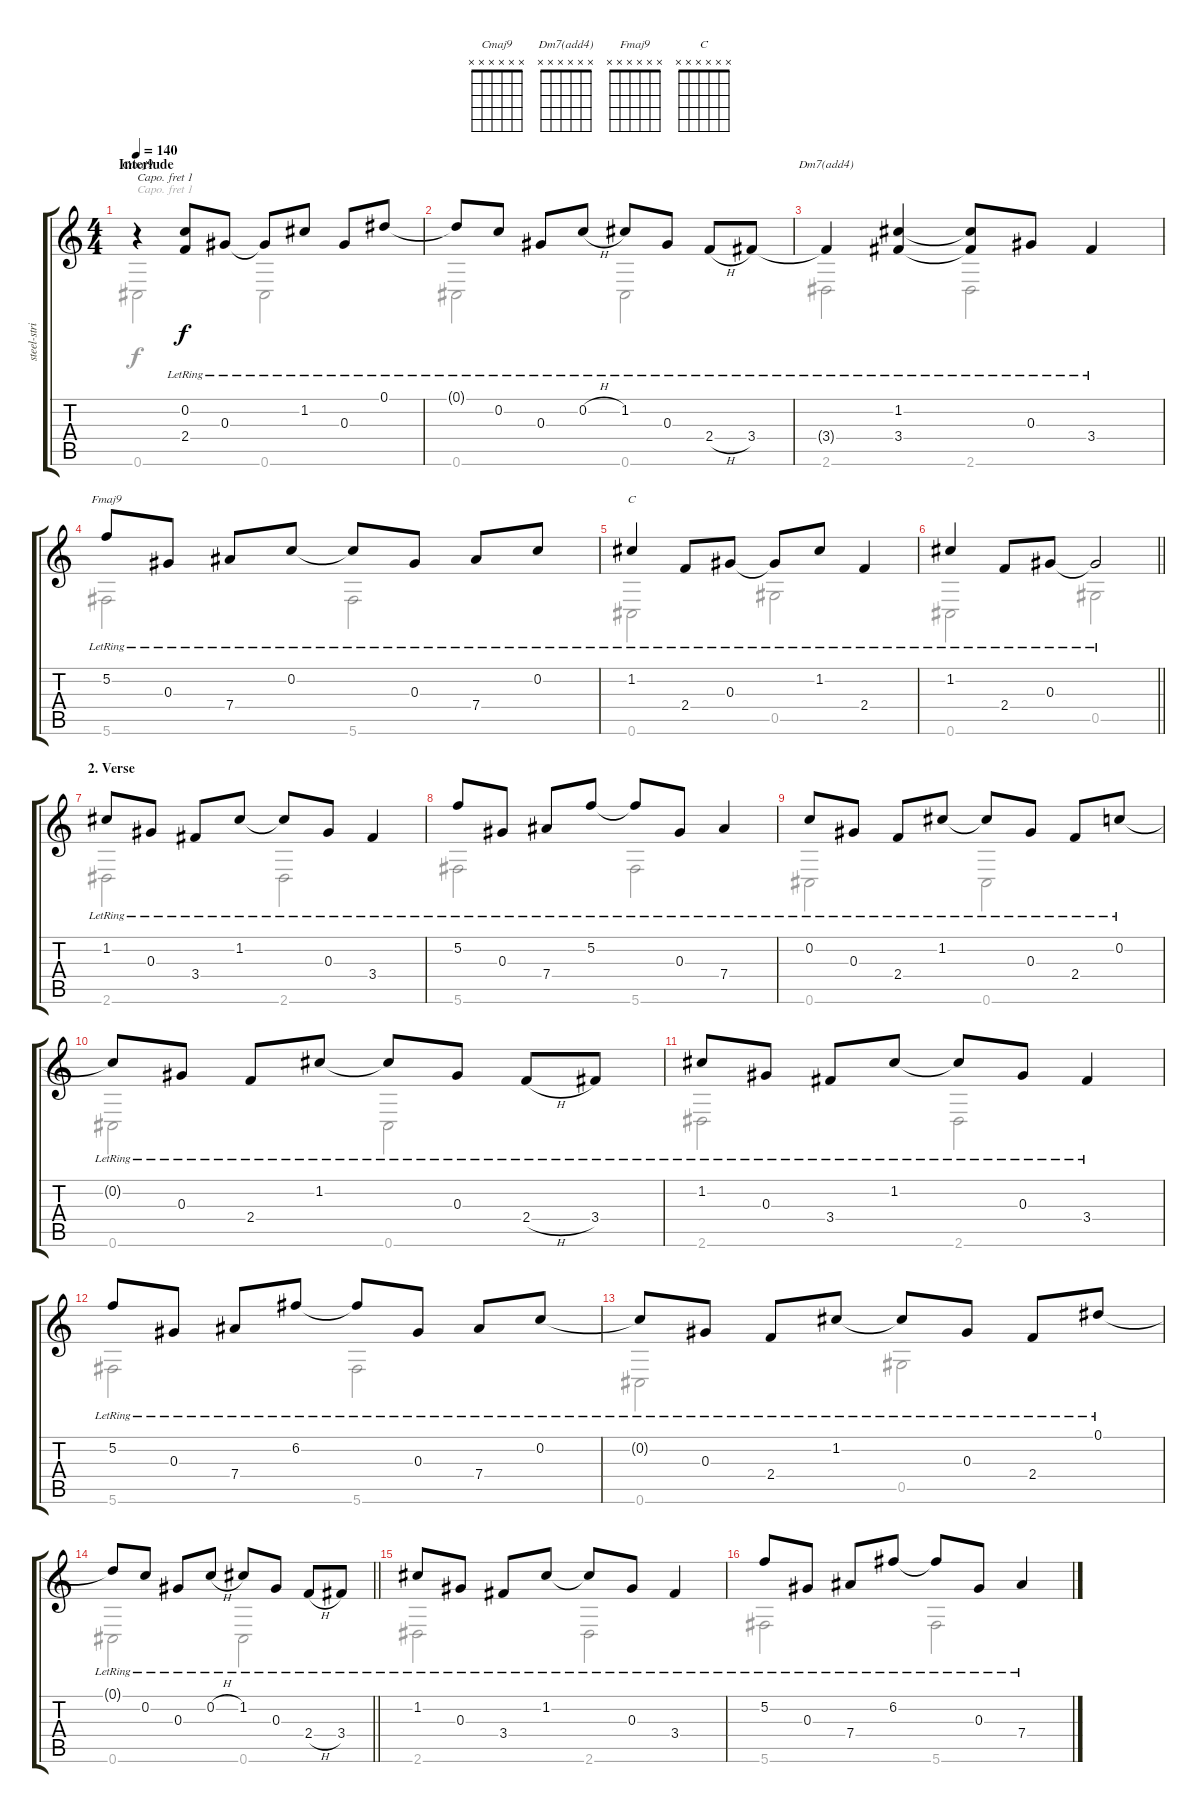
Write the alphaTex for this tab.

\track ("steel-stringed acoustic" "steel-stri") {instrument acousticguitarsteel}
\staff {score tabs}
\capo 1
\tuning (D4 B3 G3 D3 G2 C2) {hide}
\chord ("Cmaj9" x x x x x x)
\chord ("Dm7(add4)" x x x x x x)
\chord ("Fmaj9" x x x x x x)
\chord ("C" x x x x x x)
\voice
\ts (4 4)
\section ("" "Interlude")
\tempo 140
\clef g2
\ks c
r.4{ch "Cmaj9" dy f} (0.2{lr} 2.4{lr}).8 0.3{lr}.8 0.3{lr t}.8 1.2{lr}.8 0.3{lr}.8 0.1{lr}.8 |
0.1{lr t}.8 0.2{lr}.8 0.3{lr}.8 0.2{h lr}.8 1.2{lr}.8 0.3{lr}.8 2.4{h lr}.8 3.4{lr}.8 |
3.4{lr t}.4{ch "Dm7(add4)"} (1.2{lr} 3.4{lr}).4 (1.2{lr t} 3.4{lr t}).8 0.3{lr}.8 3.4{lr}.4 |
5.2{lr}.8{ch "Fmaj9"} 0.3{lr}.8 7.4{lr}.8 0.2{lr}.8 0.2{lr t}.8 0.3{lr}.8 7.4{lr}.8 0.2{lr}.8 |
1.2{lr}.4{ch "C"} 2.4{lr}.8 0.3{lr}.8 0.3{lr t}.8 1.2{lr}.8 2.4{lr}.4 |
\barLineRight lightlight
1.2{lr}.4 2.4{lr}.8 0.3{lr}.8 0.3{lr t}.2 |
\section ("" "2. Verse")
1.2{lr}.8 0.3{lr}.8 3.4{lr}.8 1.2{lr}.8 1.2{lr t}.8 0.3{lr}.8 3.4{lr}.4 |
5.2{lr}.8 0.3{lr}.8 7.4{lr}.8 5.2{lr}.8 5.2{lr t}.8 0.3{lr}.8 7.4{lr}.4 |
0.2{lr}.8 0.3{lr}.8 2.4{lr}.8 1.2{lr}.8 1.2{lr t}.8 0.3{lr}.8 2.4{lr}.8 0.2{lr}.8 |
0.2{lr t}.8 0.3{lr}.8 2.4{lr}.8 1.2{lr}.8 1.2{lr t}.8 0.3{lr}.8 2.4{h lr}.8 3.4{lr}.8 |
1.2{lr}.8 0.3{lr}.8 3.4{lr}.8 1.2{lr}.8 1.2{lr t}.8 0.3{lr}.8 3.4{lr}.4 |
5.2{lr}.8 0.3{lr}.8 7.4{lr}.8 6.2{lr}.8 6.2{lr t}.8 0.3{lr}.8 7.4{lr}.8 0.2{lr}.8 |
0.2{lr t}.8 0.3{lr}.8 2.4{lr}.8 1.2{lr}.8 1.2{lr t}.8 0.3{lr}.8 2.4{lr}.8 0.1{lr}.8 |
\barLineRight lightlight
0.1{lr t}.8 0.2{lr}.8 0.3{lr}.8 0.2{h lr}.8 1.2{lr}.8 0.3{lr}.8 2.4{h lr}.8 3.4{lr}.8 |
1.2{lr}.8 0.3{lr}.8 3.4{lr}.8 1.2{lr}.8 1.2{lr t}.8 0.3{lr}.8 3.4{lr}.4 |
5.2{lr}.8 0.3{lr}.8 7.4{lr}.8 6.2{lr}.8 6.2{lr t}.8 0.3{lr}.8 7.4{lr}.4
\voice
\clef g2
\ottava regular
\simile none
\ks c
0.6.2{dy f} 0.6.2 |
0.6.2 0.6.2 |
2.6.2 2.6.2 |
5.6.2 5.6.2 |
0.6.2 0.5.2 |
\barLineRight lightlight
0.6.2 0.5.2 |
2.6.2 2.6.2 |
5.6.2 5.6.2 |
0.6.2 0.6.2 |
0.6.2 0.6.2 |
2.6.2 2.6.2 |
5.6.2 5.6.2 |
0.6.2 0.5.2 |
\barLineRight lightlight
0.6.2 0.6.2 |
2.6.2 2.6.2 |
5.6.2 5.6.2
